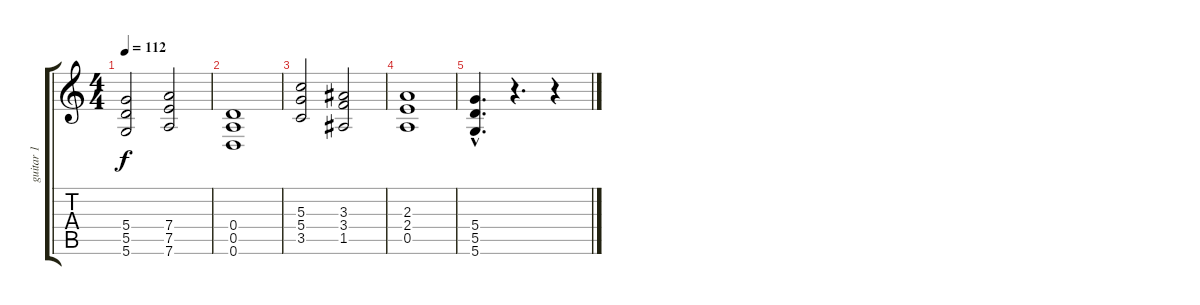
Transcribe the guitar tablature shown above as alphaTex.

\track ("guitar 1" "guitar 1") {instrument distortionguitar}
\staff {score tabs}
\tuning (E4 B3 G3 D3 A2 D2) {hide}
\ts (4 4)
\tempo 112
\clef g2
\ks c
(5.4 5.5 5.6).2{dy f} (7.4 7.5 7.6).2 |
(0.4 0.5 0.6).1 |
(5.3 5.4 3.5).2 (3.3 3.4 1.5).2 |
(2.3 2.4 0.5).1 |
(5.4{hac} 5.5{hac} 5.6{hac}).4{d} r.4{d} r.4
